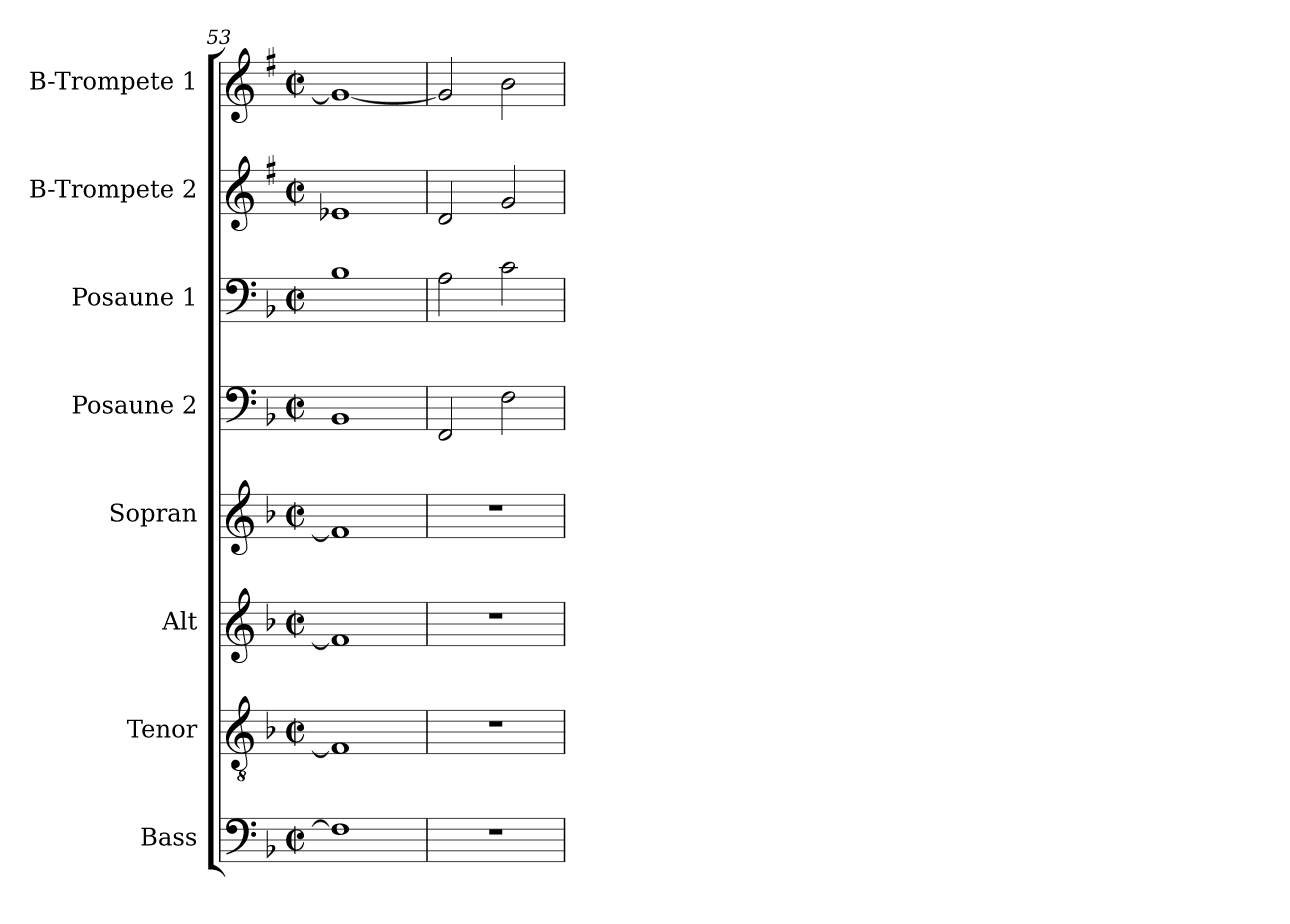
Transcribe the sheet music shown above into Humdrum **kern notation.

**kern	**kern	**kern	**kern	**kern	**kern	**kern	**kern
*part8	*part7	*part6	*part5	*part4	*part3	*part2	*part1
*staff8	*staff7	*staff6	*staff5	*staff4	*staff3	*staff2	*staff1
*I"Bass	*I"Tenor	*I"Alt	*I"Sopran	*I"Posaune 2	*I"Posaune 1	*I"B-Trompete 2	*I"B-Trompete 1
*I'B.	*I'T.	*I'A.	*I'S.	*I'Pos. 2	*I'Pos. 1	*I'B Trp. 2	*I'B Trp. 1
*clefF4	*clefGv2	*clefG2	*clefG2	*clefF4	*clefF4	*clefG2	*clefG2
*	*	*	*	*	*	*ITrd1c2	*ITrd1c2
*k[b-]	*k[b-]	*k[b-]	*k[b-]	*k[b-]	*k[b-]	*k[b-]	*k[b-]
*F:	*F:	*F:	*F:	*F:	*F:	*F:	*F:
*M2/2	*M2/2	*M2/2	*M2/2	*M2/2	*M2/2	*M2/2	*M2/2
*met(c|)	*met(c|)	*met(c|)	*met(c|)	*met(c|)	*met(c|)	*met(c|)	*met(c|)
=53	=53	=53	=53	=53	=53	=53	=53
1F]	1F]	1f]	1f]	1BB-	1B-	1d-X	1f_
=54	=54	=54	=54	=54	=54	=54	=54
1r	1r	1r	1r	2FF/	2A\	2c/	2f/]
.	.	.	.	2F\	2c\	2f/	2a\
=	=	=	=	=	=	=	=
*-	*-	*-	*-	*-	*-	*-	*-
